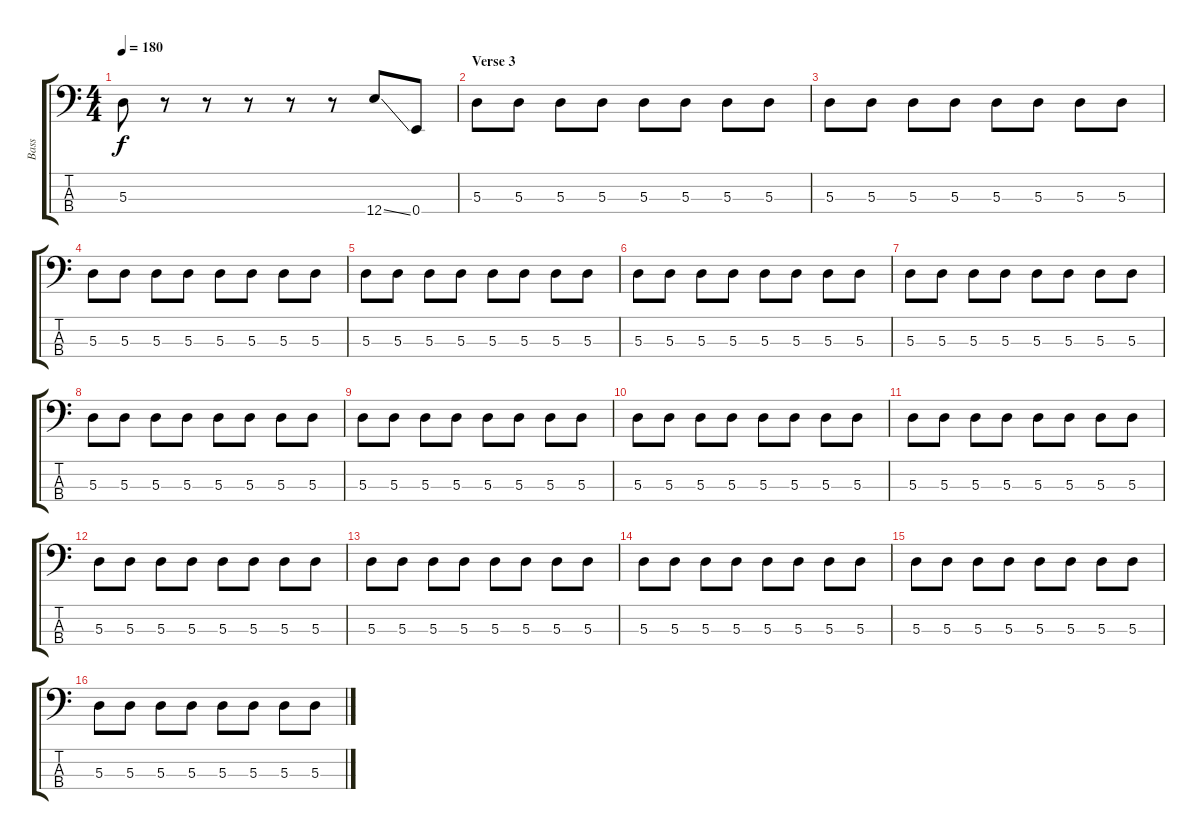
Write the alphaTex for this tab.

\track ("Bass" "Bass") {instrument electricbassfinger}
\staff {score tabs}
\tuning (G2 D2 A1 E1) {hide}
\ts (4 4)
\tempo 180
\clef f4
\ks c
5.3.8{dy f} r.8 r.8 r.8 r.8 r.8 12.4{ss}.8 0.4.8 |
\section ("" "Verse 3")
5.3.8 5.3.8 5.3.8 5.3.8 5.3.8 5.3.8 5.3.8 5.3.8 |
5.3.8 5.3.8 5.3.8 5.3.8 5.3.8 5.3.8 5.3.8 5.3.8 |
5.3.8 5.3.8 5.3.8 5.3.8 5.3.8 5.3.8 5.3.8 5.3.8 |
5.3.8 5.3.8 5.3.8 5.3.8 5.3.8 5.3.8 5.3.8 5.3.8 |
5.3.8 5.3.8 5.3.8 5.3.8 5.3.8 5.3.8 5.3.8 5.3.8 |
5.3.8 5.3.8 5.3.8 5.3.8 5.3.8 5.3.8 5.3.8 5.3.8 |
5.3.8 5.3.8 5.3.8 5.3.8 5.3.8 5.3.8 5.3.8 5.3.8 |
5.3.8 5.3.8 5.3.8 5.3.8 5.3.8 5.3.8 5.3.8 5.3.8 |
5.3.8 5.3.8 5.3.8 5.3.8 5.3.8 5.3.8 5.3.8 5.3.8 |
5.3.8 5.3.8 5.3.8 5.3.8 5.3.8 5.3.8 5.3.8 5.3.8 |
5.3.8 5.3.8 5.3.8 5.3.8 5.3.8 5.3.8 5.3.8 5.3.8 |
5.3.8 5.3.8 5.3.8 5.3.8 5.3.8 5.3.8 5.3.8 5.3.8 |
5.3.8 5.3.8 5.3.8 5.3.8 5.3.8 5.3.8 5.3.8 5.3.8 |
5.3.8 5.3.8 5.3.8 5.3.8 5.3.8 5.3.8 5.3.8 5.3.8 |
5.3.8 5.3.8 5.3.8 5.3.8 5.3.8 5.3.8 5.3.8 5.3.8
